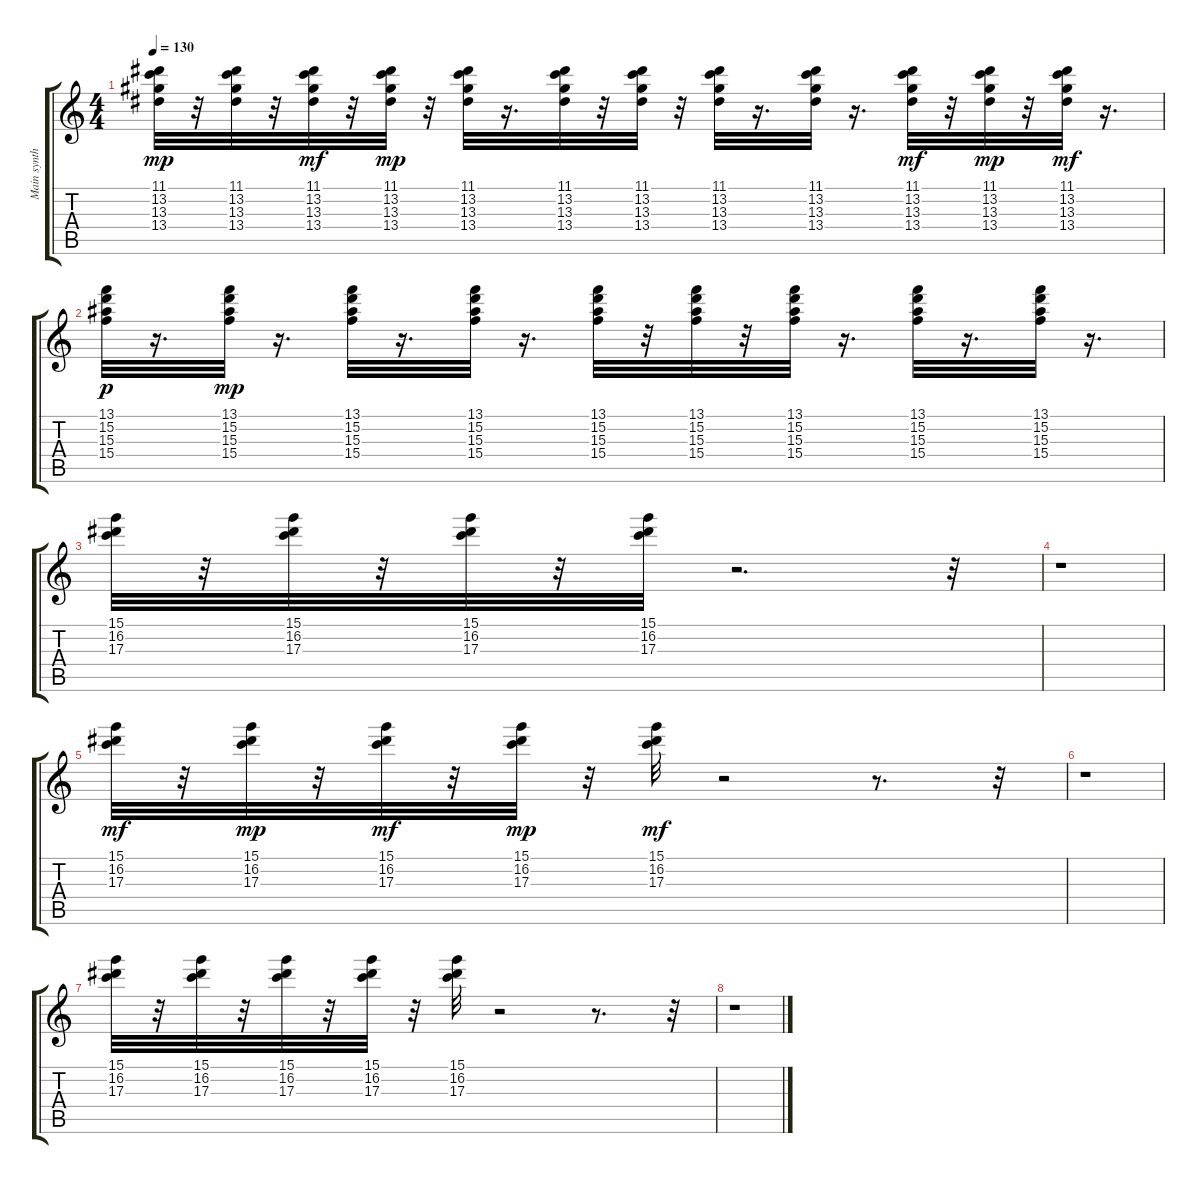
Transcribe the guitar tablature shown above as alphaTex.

\track ("Main synth piano chords" "Main synth") {instrument electricbassfinger}
\staff {score tabs}
\tuning (E4 B3 G3 D3 A2 E2) {hide}
\ts (4 4)
\tempo 130
\clef g2
\ks c
(11.1 13.2 13.3 13.4).32{dy mp} r.32 (11.1 13.2 13.3 13.4).32 r.32 (11.1 13.2 13.3 13.4).32{dy mf} r.32 (11.1 13.2 13.3 13.4).32{dy mp} r.32 (11.1 13.2 13.3 13.4).32 r.16{d} (11.1 13.2 13.3 13.4).32 r.32 (11.1 13.2 13.3 13.4).32 r.32 (11.1 13.2 13.3 13.4).32 r.16{d} (11.1 13.2 13.3 13.4).32 r.16{d} (11.1 13.2 13.3 13.4).32{dy mf} r.32 (11.1 13.2 13.3 13.4).32{dy mp} r.32 (11.1 13.2 13.3 13.4).32{dy mf} r.16{d} |
(13.1 15.2 15.3 15.4).32{dy p} r.16{d} (13.1 15.2 15.3 15.4).32{dy mp} r.16{d} (13.1 15.2 15.3 15.4).32 r.16{d} (13.1 15.2 15.3 15.4).32 r.16{d} (13.1 15.2 15.3 15.4).32 r.32 (13.1 15.2 15.3 15.4).32 r.32 (13.1 15.2 15.3 15.4).32 r.16{d} (13.1 15.2 15.3 15.4).32 r.16{d} (13.1 15.2 15.3 15.4).32 r.16{d} |
(15.1 16.2 17.3).32 r.32 (15.1 16.2 17.3).32 r.32 (15.1 16.2 17.3).32 r.32 (15.1 16.2 17.3).32 r.2{d} r.32 |
r.1 |
(15.1 16.2 17.3).32{dy mf} r.32 (15.1 16.2 17.3).32{dy mp} r.32 (15.1 16.2 17.3).32{dy mf} r.32 (15.1 16.2 17.3).32{dy mp} r.32 (15.1 16.2 17.3).32{dy mf} r.2 r.8{d} r.32 |
r.1 |
(15.1 16.2 17.3).32 r.32 (15.1 16.2 17.3).32 r.32 (15.1 16.2 17.3).32 r.32 (15.1 16.2 17.3).32 r.32 (15.1 16.2 17.3).32 r.2 r.8{d} r.32 |
r.1
